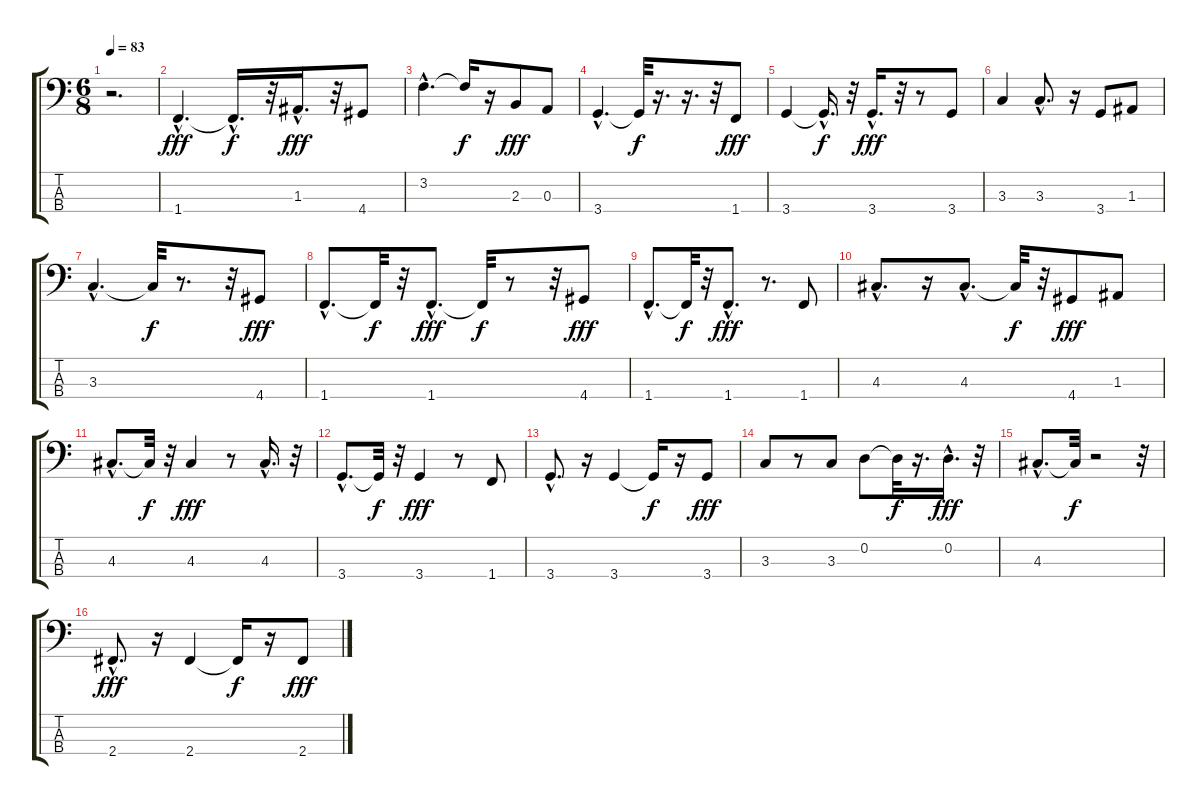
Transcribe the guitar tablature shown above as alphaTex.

\track "" {instrument electricbassfinger}
\staff {score tabs}
\tuning (G2 D2 A1 E1) {hide}
\ts (6 8)
\tempo 83
\clef f4
\ks c
r.2{d dy f} |
1.4{hac}.4{d dy fff} 1.4{hac t}.16{d dy f} r.32 1.3{hac}.16{d dy fff} r.32 4.4.8 |
3.2{hac}.4{d} 3.2{t}.16{dy f} r.16 2.3.8{dy fff} 0.3.8 |
3.4{hac}.4{d} 3.4{t}.32{dy f} r.16{d} r.16{d} r.32 1.4.8{dy fff} |
3.4.4 3.4{hac t}.16{d dy f} r.32 3.4{hac}.16{d dy fff} r.32 r.8 3.4.8 |
3.3.4 3.3{hac}.8{d} r.16 3.4.8 1.3.8 |
3.3{hac}.4{d} 3.3{t}.32{dy f} r.8{d} r.32 4.4.8{dy fff} |
1.4{hac}.8{d} 1.4{t}.32{dy f} r.32 1.4{hac}.8{d dy fff} 1.4{t}.32{dy f} r.8 r.32 4.4.8{dy fff} |
1.4{hac}.8{d} 1.4{t}.32{dy f} r.32 1.4{hac}.8{d dy fff} r.8{d} 1.4.8 |
4.3{hac}.8{d} r.16 4.3{hac}.8{d} 4.3{t}.32{dy f} r.32 4.4.8{dy fff} 1.3.8 |
4.3{hac}.8{d} 4.3{t}.32{dy f} r.32 4.3.4{dy fff} r.8 4.3{hac}.16{d} r.32 |
3.4{hac}.8{d} 3.4{t}.32{dy f} r.32 3.4.4{dy fff} r.8 1.4.8 |
3.4{hac}.8{d} r.16 3.4.4 3.4{t}.16{dy f} r.16 3.4.8{dy fff} |
3.3.8 r.8 3.3.8 0.2.8 0.2{t}.32{dy f} r.16{d} 0.2{hac}.16{d dy fff} r.32 |
4.3{hac}.8{d} 4.3{t}.32{dy f} r.2 r.32 |
2.4{hac}.8{d dy fff} r.16 2.4.4 2.4{t}.16{dy f} r.16 2.4.8{dy fff}
